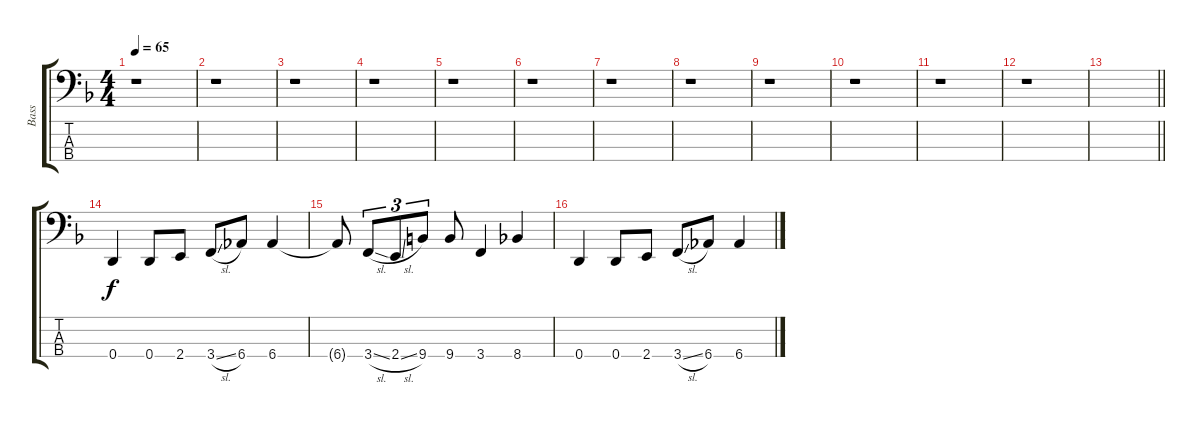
\track ("Bass" "Bass") {instrument electricbassfinger}
\staff {score tabs}
\tuning (G2 D2 A1 D1) {hide}
\ts (4 4)
\tempo 65
\clef f4
\ks f
r.1{dy f} |
r.1 |
r.1 |
r.1 |
r.1 |
r.1 |
r.1 |
r.1 |
r.1 |
r.1 |
r.1 |
r.1 |
\barLineRight lightlight
|
0.4.4 0.4.8 2.4.8 3.4{sl}.8 6.4.8 6.4.4 |
6.4{t}.8 3.4{sl}.8{tu (3 2)} 2.4{sl}.8{tu (3 2)} 9.4.8{tu (3 2)} 9.4.8 3.4.4 8.4.4 |
0.4.4 0.4.8 2.4.8 3.4{sl}.8 6.4.8 6.4.4
